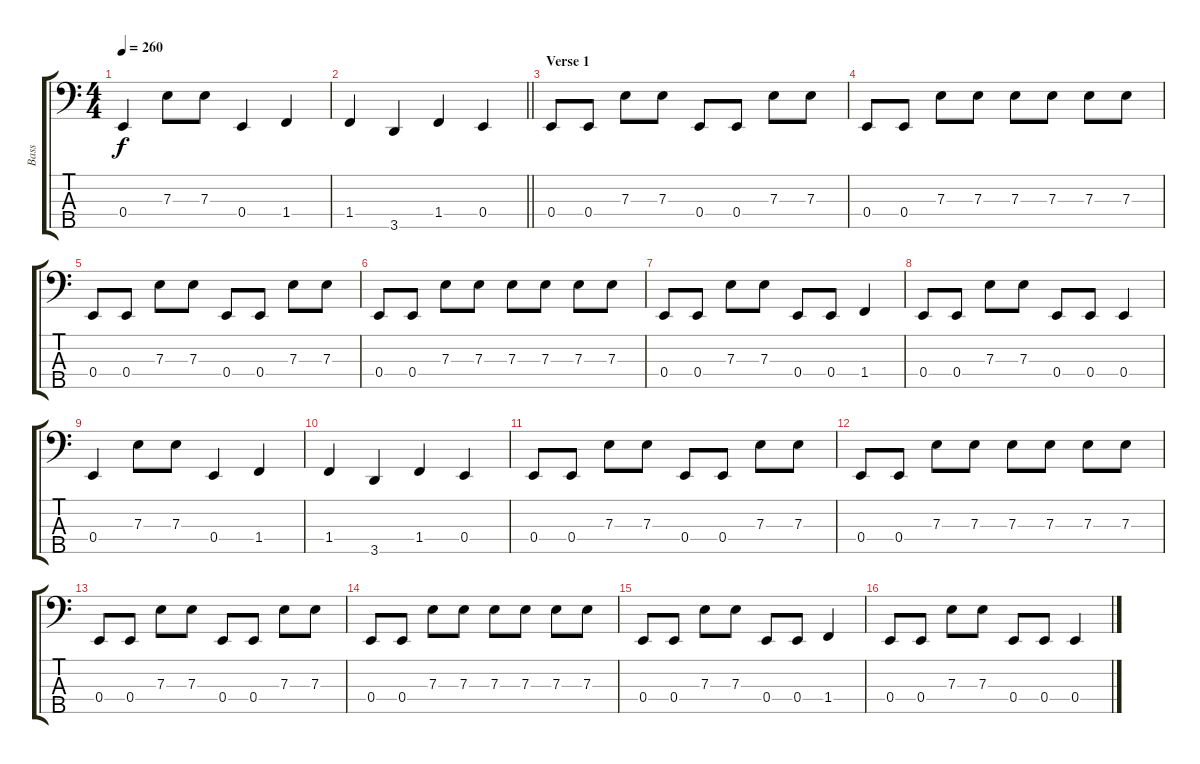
\track ("Bass" "Bass") {instrument electricbasspick}
\staff {score tabs}
\tuning (G2 D2 A1 E1 B0) {hide}
\ts (4 4)
\tempo 260
\clef f4
\ks c
0.4.4{dy f} 7.3.8 7.3.8 0.4.4 1.4.4 |
\barLineRight lightlight
1.4.4 3.5.4 1.4.4 0.4.4 |
\section ("" "Verse 1")
0.4.8 0.4.8 7.3.8 7.3.8 0.4.8 0.4.8 7.3.8 7.3.8 |
0.4.8 0.4.8 7.3.8 7.3.8 7.3.8 7.3.8 7.3.8 7.3.8 |
0.4.8 0.4.8 7.3.8 7.3.8 0.4.8 0.4.8 7.3.8 7.3.8 |
0.4.8 0.4.8 7.3.8 7.3.8 7.3.8 7.3.8 7.3.8 7.3.8 |
0.4.8 0.4.8 7.3.8 7.3.8 0.4.8 0.4.8 1.4.4 |
0.4.8 0.4.8 7.3.8 7.3.8 0.4.8 0.4.8 0.4.4 |
0.4.4 7.3.8 7.3.8 0.4.4 1.4.4 |
1.4.4 3.5.4 1.4.4 0.4.4 |
0.4.8 0.4.8 7.3.8 7.3.8 0.4.8 0.4.8 7.3.8 7.3.8 |
0.4.8 0.4.8 7.3.8 7.3.8 7.3.8 7.3.8 7.3.8 7.3.8 |
0.4.8 0.4.8 7.3.8 7.3.8 0.4.8 0.4.8 7.3.8 7.3.8 |
0.4.8 0.4.8 7.3.8 7.3.8 7.3.8 7.3.8 7.3.8 7.3.8 |
0.4.8 0.4.8 7.3.8 7.3.8 0.4.8 0.4.8 1.4.4 |
0.4.8 0.4.8 7.3.8 7.3.8 0.4.8 0.4.8 0.4.4
